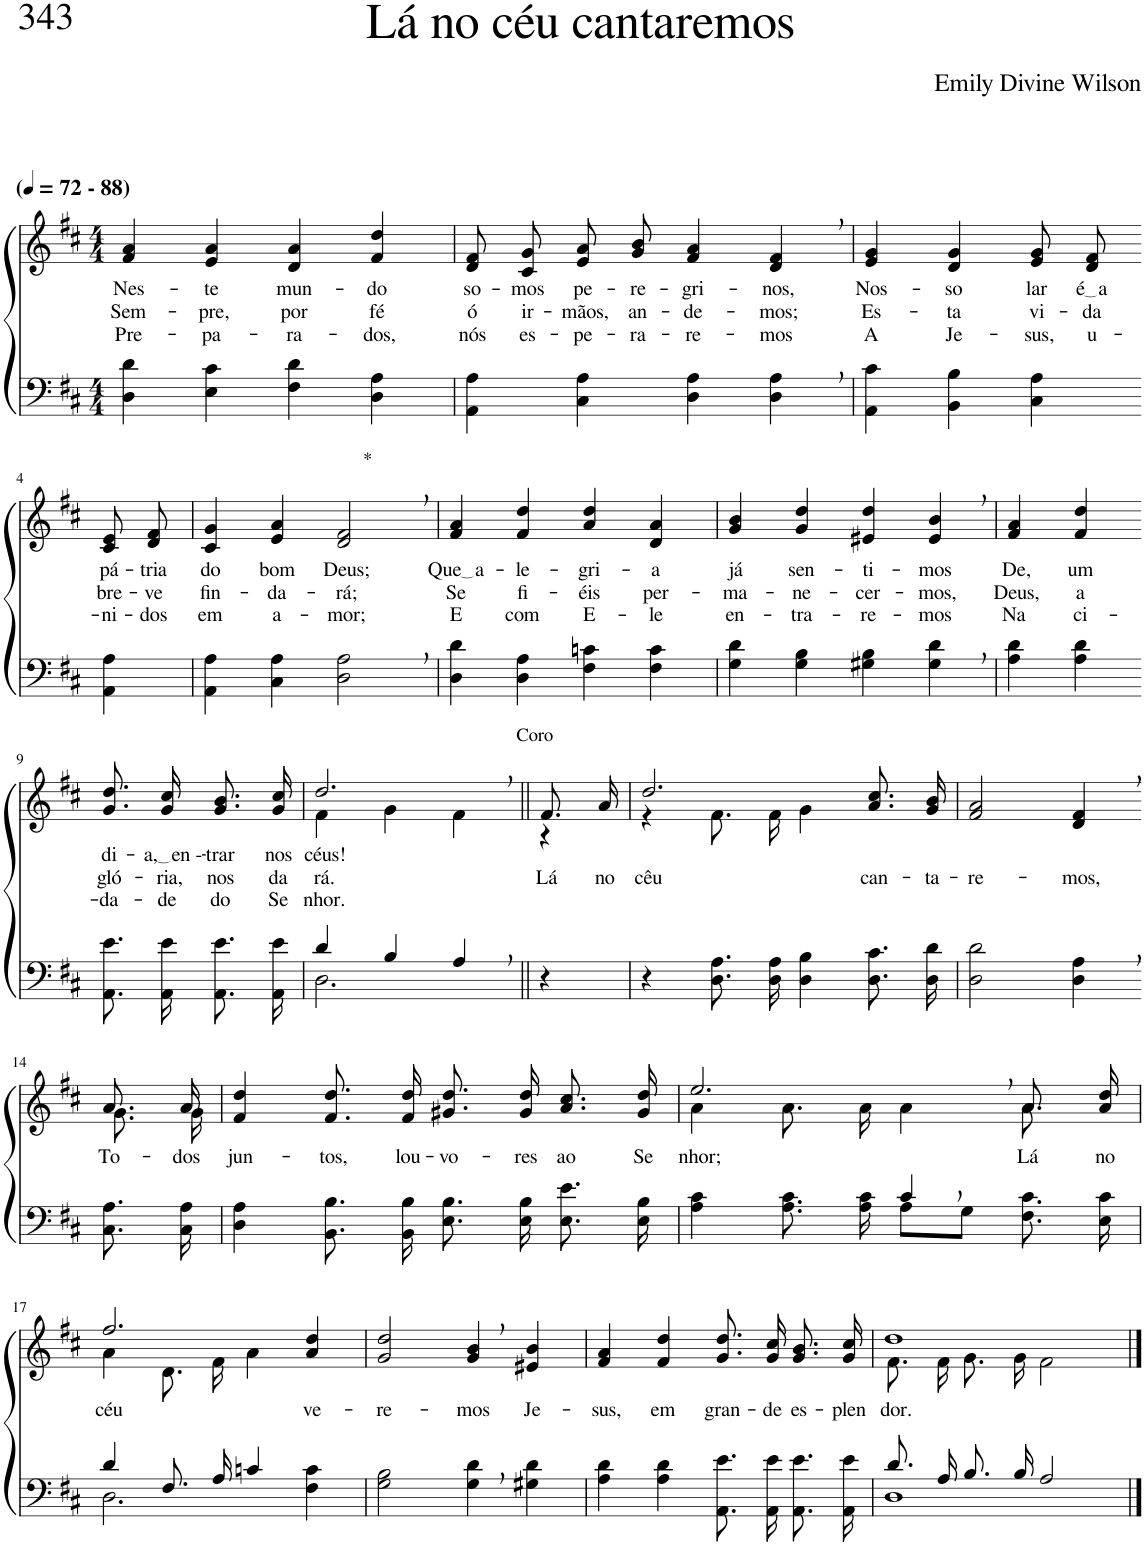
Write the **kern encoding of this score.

**kern	**kern	**text	**text	**text
*part2	*part1	*part1	*part1	*part1
*staff2	*staff1	*staff1	*staff1	*staff1
*I"Parte III e IV	*I"Parte I e II	*	*	*
*clefF4	*clefG2	*	*	*
*Trd1c2	*Trd1c2	*	*	*
*k[f#c#]	*k[f#c#]	*	*	*
*M4/4	*M4/4	*	*	*
*MM72	*MM72	*	*	*
=1	=1	=1	=1	=1
!	!LO:TX:a:B:t=(	!	!	!
!	!LO:TX:a:B:t=- 88)	!	!	!
!	!	!LO:LY:b	!LO:LY:b	!LO:LY:b
4D\ 4d\	4f#/ 4a/	Nes-	Sem-	Pre-
!	!	!LO:LY:b	!LO:LY:b	!LO:LY:b
4E\ 4c#\	4e/ 4a/	-te	-pre,	-pa-
!	!	!LO:LY:b	!LO:LY:b	!LO:LY:b
4F#\ 4d\	4d/ 4a/	mun-	por	-ra-
!	!	!LO:LY:b	!LO:LY:b	!LO:LY:b
4D\ 4A\	4f#/ 4dd/	-do	fé	-dos,
=2	=2	=2	=2	=2
!	!	!LO:LY:b	!LO:LY:b	!LO:LY:b
4AA\ 4A\	8d/ 8f#/L	so-	ó	nós
!	!	!LO:LY:b	!LO:LY:b	!LO:LY:b
.	8c#/ 8g/J	-mos	ir-	es-
!	!	!LO:LY:b	!LO:LY:b	!LO:LY:b
4C#\ 4A\	8e/ 8a/L	pe-	-mãos,	-pe-
!	!	!LO:LY:b	!LO:LY:b	!LO:LY:b
.	8g/ 8b/J	-re-	an-	-ra-
!	!	!LO:LY:b	!LO:LY:b	!LO:LY:b
4D\ 4A\	4f#/ 4a/	-gri-	-de-	-re-
!	!	!LO:LY:b	!LO:LY:b	!LO:LY:b
4D\, 4A\,	4d/, 4f#/,	-nos,	-mos;	-mos
=3	=3	=3	=3	=3
!	!	!LO:LY:b	!LO:LY:b	!LO:LY:b
4AA\ 4c#\	4e/ 4g/	Nos-	Es-	A
!	!	!LO:LY:b	!LO:LY:b	!LO:LY:b
4BB\ 4B\	4d/ 4g/	-so	-ta	Je-
!	!	!LO:LY:b	!LO:LY:b	!LO:LY:b
4C#\ 4A\	8e/ 8g/L	lar	vi-	-sus,
!	!	!LO:LY:b	!LO:LY:b	!LO:LY:b
.	8d/ 8f#/J	é a	-da	u-
!!LO:LB:g=z
=4-	=4-	=4-	=4-	=4-
!	!	!LO:LY:b	!LO:LY:b	!LO:LY:b
4AA\ 4A\	8c#/ 8e/L	pá-	bre-	-ni-
!	!	!LO:LY:b	!LO:LY:b	!LO:LY:b
.	8d/ 8f#/J	-tria	-ve	-dos
=5	=5	=5	=5	=5
!	!	!LO:LY:b	!LO:LY:b	!LO:LY:b
4AA\ 4A\	4c#/ 4g/	do	fin-	em
!	!	!LO:LY:b	!LO:LY:b	!LO:LY:b
4C#\ 4A\	4e/ 4a/	bom	-da-	a-
!	!LO:TX:a:t=*	!	!	!
!	!	!LO:LY:b	!LO:LY:b	!LO:LY:b
2D\, 2A\,	2d/, 2f#/,	Deus;	-rá;	-mor;
=6	=6	=6	=6	=6
!	!	!LO:LY:b	!LO:LY:b	!LO:LY:b
4D\ 4d\	4f#/ 4a/	Que a	Se	E
!	!	!LO:LY:b	!LO:LY:b	!LO:LY:b
4D\ 4A\	4f#/ 4dd/	-le-	fi-	com
!	!	!LO:LY:b	!LO:LY:b	!LO:LY:b
4F#\ 4cn\	4a/ 4dd/	-gri-	-éis	E-
!	!	!LO:LY:b	!LO:LY:b	!LO:LY:b
4F#\ 4c\	4d/ 4a/	-a	per-	-le
=7	=7	=7	=7	=7
!	!	!LO:LY:b	!LO:LY:b	!LO:LY:b
4G\ 4d\	4g/ 4b/	já	-ma-	en-
!	!	!LO:LY:b	!LO:LY:b	!LO:LY:b
4G\ 4B\	4g/ 4dd/	sen-	-ne-	-tra-
!	!	!LO:LY:b	!LO:LY:b	!LO:LY:b
4G#X\ 4B\	4e#X/ 4dd/	-ti-	-cer-	-re-
!	!	!LO:LY:b	!LO:LY:b	!LO:LY:b
4G#\, 4d\,	4e#/, 4b/,	-mos	-mos,	-mos
=8	=8	=8	=8	=8
!	!	!LO:LY:b	!LO:LY:b	!LO:LY:b
4A\ 4d\	4f#/ 4a/	De,	Deus,	Na
!	!	!LO:LY:b	!LO:LY:b	!LO:LY:b
4A\ 4d\	4f#/ 4dd/	um	a	ci-
!!LO:LB:g=z
=9-	=9-	=9-	=9-	=9-
!	!	!LO:LY:b	!LO:LY:b	!LO:LY:b
8.AA\ 8.e\	8.g/ 8.dd/L	di-	gló-	-da-
!	!	!LO:LY:b	!LO:LY:b	!LO:LY:b
16AA\ 16e\	16g/ 16cc#/Jk	a, en -	-ria,	-de
!	!	!LO:LY:b	!LO:LY:b	!LO:LY:b
8.AA\ 8.e\	8.g/ 8.b/L	-trar	nos	do
!	!	!LO:LY:b	!LO:LY:b	!LO:LY:b
16AA\ 16e\	16g/ 16cc#/Jk	nos	da-	Se-
=10	=10	=10	=10	=10
*^	*^	*	*	*
!	!	!	!	!LO:LY:b	!LO:LY:b	!LO:LY:b
4d/	2.D\	2.dd,/	4f#\	céus!	-rá.	nhor.
4B/	.	.	4g\	.	.	.
!	!	!	!LO:TX:a:t=Coro	!	!	!
4A,/	.	.	4f#\	.	.	.
*v	*v	*	*	*	*	*
=11||	=11||	=11||	=11||	=11||	=11||
!	!	!	!	!LO:LY:b	!
4r	8.f#/L	4r	.	Lá	.
!	!	!	!	!LO:LY:b	!
.	16a/Jk	.	.	no	.
=12	=12	=12	=12	=12	=12
!	!	!	!	!LO:LY:b	!
4r	2.dd/	4r	.	cêu	.
8.D\ 8.A\	.	8.f#\L	.	.	.
16D\ 16A\	.	16f#\Jk	.	.	.
4D\ 4B\	.	4g\	.	.	.
!	!	!	!	!LO:LY:b	!
8.D\ 8.c#\	8.a/ 8.cc#/L	4ryy	.	can-	.
!	!	!	!	!LO:LY:b	!
16D\ 16d\	16g/ 16b/Jk	.	.	-ta-	.
*	*v	*v	*	*	*
=13	=13	=13	=13	=13
!	!	!	!LO:LY:b	!
2D\ 2d\	2f#/ 2a/	.	-re-	.
!	!	!	!LO:LY:b	!
4D\, 4A\,	4d/, 4f#/,	.	-mos,	.
!!LO:LB:g=z
=14-	=14-	=14-	=14-	=14-
*	*^	*	*	*
!	!	!	!LO:LY:b	!	!
8.C#\ 8.A\	8.a/L	8.g\L	To-	.	.
!	!	!	!LO:LY:b	!	!
16C#\ 16A\	16a/Jk	16g\Jk	-dos	.	.
=15	=15	=15	=15	=15	=15
!	!	!	!LO:LY:b	!	!
*	*v	*v	*	*	*
4D\ 4A\	4f#/ 4dd/	jun-	.	.
!	!	!LO:LY:b	!	!
8.BB\ 8.B\	8.f#/ 8.dd/L	-tos,	.	.
!	!	!LO:LY:b	!	!
16BB\ 16B\	16f#/ 16dd/Jk	lou-	.	.
!	!	!LO:LY:b	!	!
8.E\ 8.B\	8.g#X\ 8.dd\L	-vo-	.	.
!	!	!LO:LY:b	!	!
16E\ 16B\	16g#\ 16dd\Jk	-res	.	.
!	!	!LO:LY:b	!	!
8.E\ 8.e\	8.a\ 8.cc#\L	ao	.	.
!	!	!LO:LY:b	!	!
16E\ 16B\	16g#\ 16dd\Jk	Se-	.	.
=16	=16	=16	=16	=16
*^	*^	*	*	*
*	*	*	*^	*	*	*
!	!	!	!	!	!LO:LY:b	!	!
2ryy	4A\ 4c#\	2.ee,/	2.ryy	4a\	-nhor;	.	.
.	8.A\ 8.c#\	.	.	8.a\L	.	.	.
.	16A\ 16c#\	.	.	16a\Jk	.	.	.
4c#,/	8A\L	.	.	4a\	.	.	.
.	8G\J	.	.	.	.	.	.
!	!	!	!	!	!LO:LY:b	!	!
4ryy	8.F#\ 8.c#\	8.a\L	8.a\	4ryy	-Lá	.	.
!	!	!	!	!	!LO:LY:b	!	!
.	16E\ 16c#\	16a\ 16dd\Jk	16ryy	.	no	.	.
*	*	*	*v	*v	*	*	*
!!LO:LB:g=z
=17	=17	=17	=17	=17	=17	=17
!	!	!	!	!LO:LY:b	!	!
4d/	2.D\	2.ff#/	4a\	céu	.	.
8.F#/	.	.	8.d\L	.	.	.
16A/	.	.	16f#\Jk	.	.	.
4cn/	.	.	4a\	.	.	.
!	!	!	!	!LO:LY:b	!	!
4ryy	4F#\ 4c\	4a/ 4dd/	4ryy	ve-	.	.
=18	=18	=18	=18	=18	=18	=18
!	!	!	!	!LO:LY:b	!	!
*v	*v	*	*	*	*	*
*	*v	*v	*	*	*
2G\ 2B\	2g/ 2dd/	-re-	.	.
!	!	!LO:LY:b	!	!
4G\, 4d\,	4g/, 4b/,	-mos	.	.
!	!	!LO:LY:b	!	!
4G#X\ 4d\	4e#X/ 4b/	Je-	.	.
=19	=19	=19	=19	=19
!	!	!LO:LY:b	!	!
4A\ 4d\	4f#/ 4a/	-sus,	.	.
!	!	!LO:LY:b	!	!
4A\ 4d\	4f#/ 4dd/	em	.	.
!	!	!LO:LY:b	!	!
8.AA\ 8.e\	8.g/ 8.dd/L	gran-	.	.
!	!	!LO:LY:b	!	!
16AA\ 16e\	16g/ 16cc#/Jk	-de	.	.
!	!	!LO:LY:b	!	!
8.AA\ 8.e\	8.g/ 8.b/L	es-	.	.
!	!	!LO:LY:b	!	!
16AA\ 16e\	16g/ 16cc#/Jk	-plen-	.	.
=20	=20	=20	=20	=20
*^	*^	*	*	*
!	!	!	!	!LO:LY:b	!	!
8.d/	1D	1dd	8.f#\L	-dor.	.	.
16A/	.	.	16f#\Jk	.	.	.
8.B/	.	.	8.g\L	.	.	.
16B/	.	.	16g\Jk	.	.	.
2A/	.	.	2f#\	.	.	.
*v	*v	*	*	*	*	*
*	*v	*v	*	*	*
==	==	==	==	==
*-	*-	*-	*-	*-
